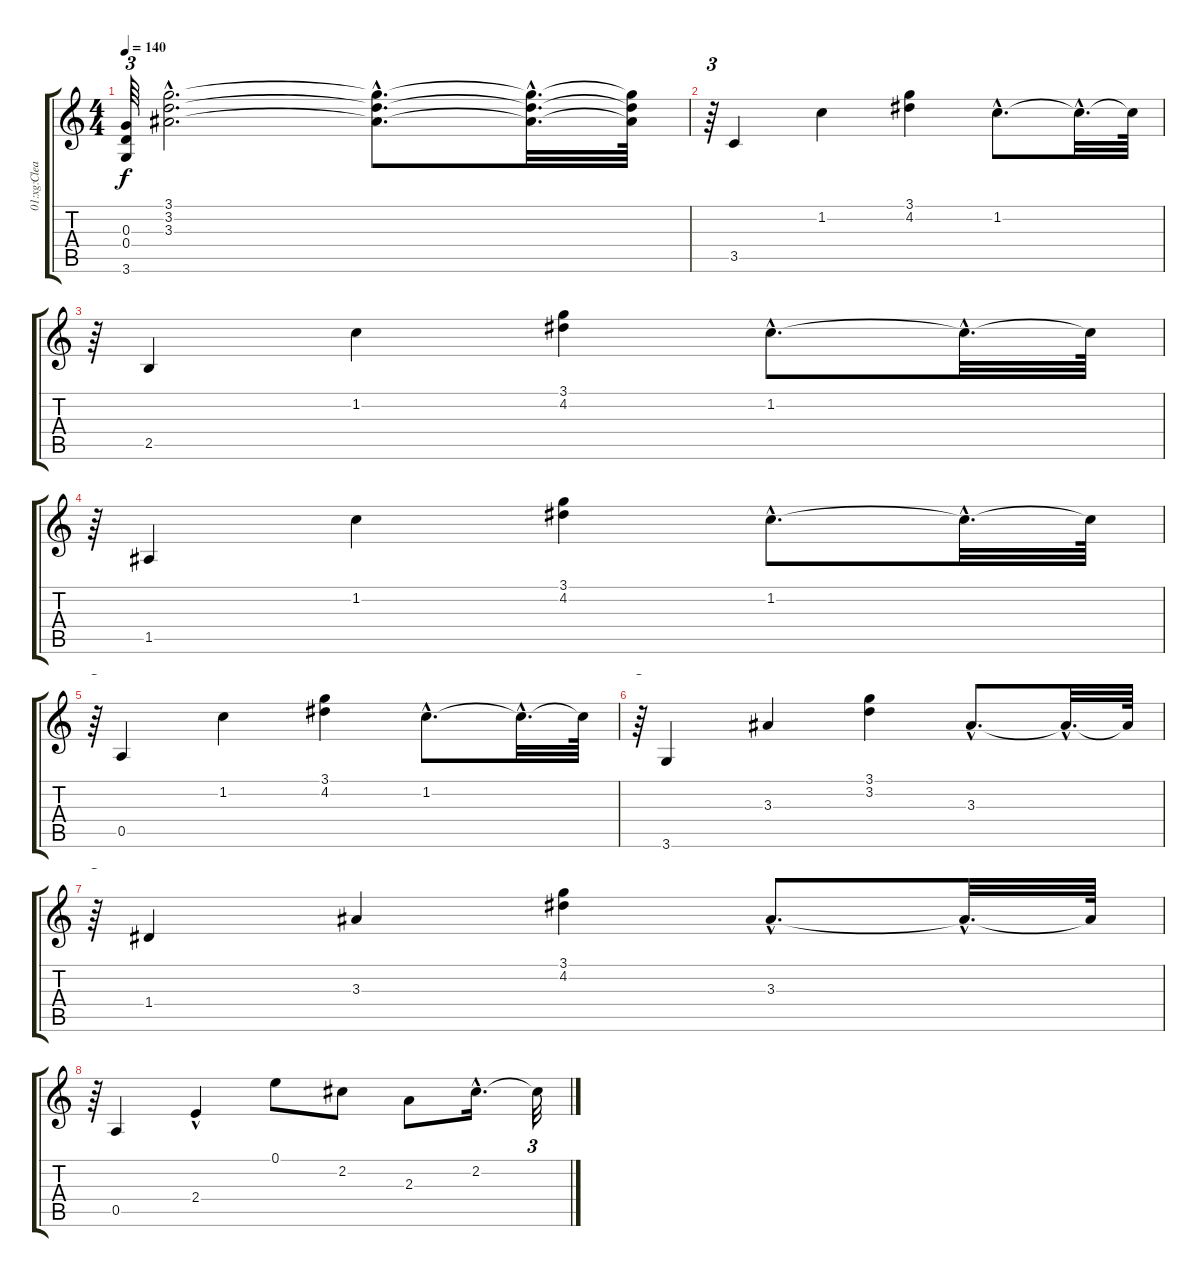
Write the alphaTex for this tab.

\track ("01:xg:Clean Guitar" "01:xg:Clea") {instrument acousticguitarnylon}
\staff {score tabs}
\tuning (E4 B3 G3 D3 A2 E2) {hide}
\ts (4 4)
\tempo 140
\clef g2
\ks c
(0.3{t} 0.4{t} 3.6{t}).64{tu (3 2) dy f} (3.1{hac} 3.2{hac} 3.3{hac}).2{d} (3.1{hac t} 3.2{hac t} 3.3{hac t}).8{d} (3.1{hac t} 3.2{hac t} 3.3{hac t}).32{d} (3.1{t} 3.2{t} 3.3{t}).64 |
r.64{tu (3 2)} 3.5.4 1.2.4 (3.1 4.2).4 1.2{hac}.8{d} 1.2{hac t}.32{d} 1.2{t}.64 |
r.64{tu (3 2)} 2.5.4 1.2.4 (3.1 4.2).4 1.2{hac}.8{d} 1.2{hac t}.32{d} 1.2{t}.64 |
r.64{tu (3 2)} 1.5.4 1.2.4 (3.1 4.2).4 1.2{hac}.8{d} 1.2{hac t}.32{d} 1.2{t}.64 |
r.64{tu (3 2)} 0.5.4 1.2.4 (3.1 4.2).4 1.2{hac}.8{d} 1.2{hac t}.32{d} 1.2{t}.64 |
r.64{tu (3 2)} 3.6.4 3.3.4 (3.1 3.2).4 3.3{hac}.8{d} 3.3{hac t}.32{d} 3.3{t}.64 |
r.64{tu (3 2)} 1.4.4 3.3.4 (3.1 4.2).4 3.3{hac}.8{d} 3.3{hac t}.32{d} 3.3{t}.64 |
r.64{tu (3 2)} 0.5.4 2.4{hac}.4 0.1.8 2.2.8 2.3.8 2.2{hac}.16{d} 2.2{t}.32{tu (3 2)}
